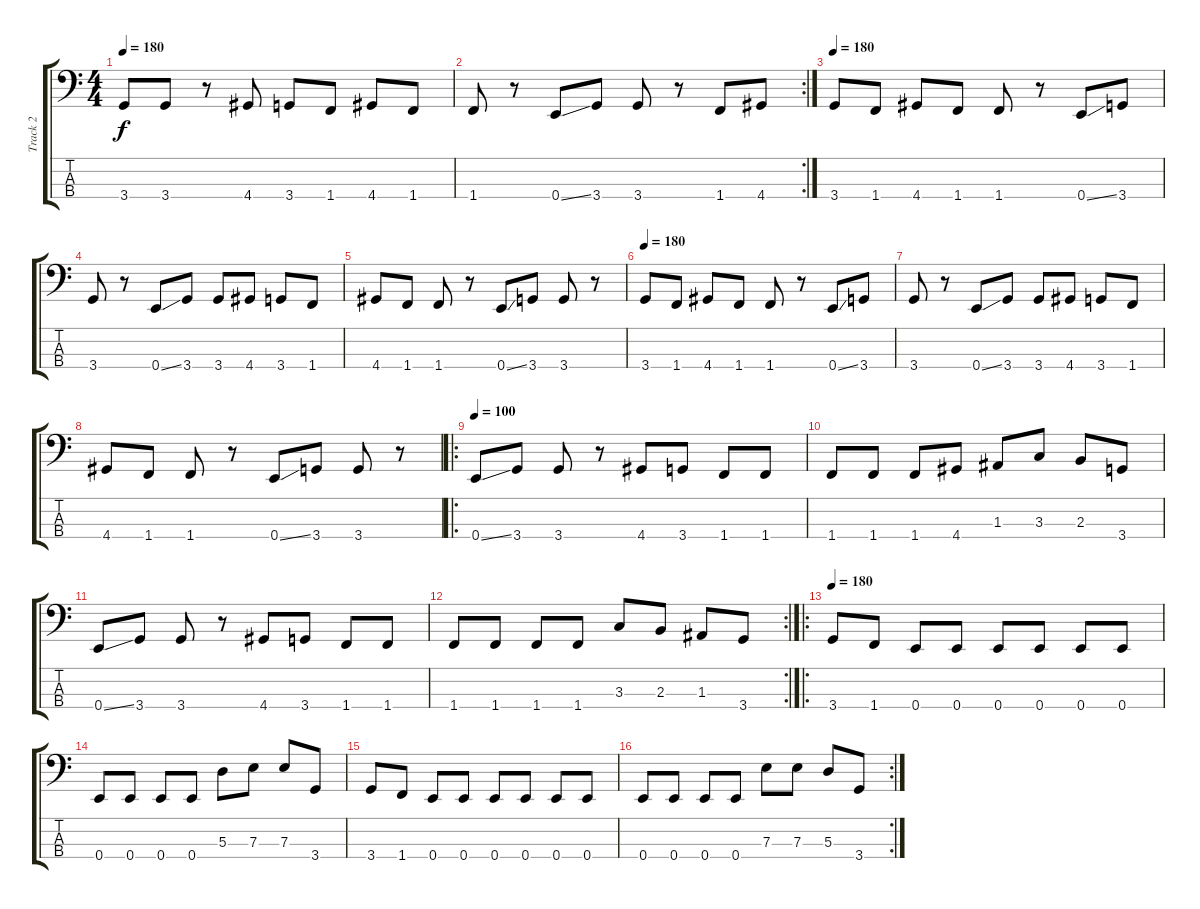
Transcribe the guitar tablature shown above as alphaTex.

\track ("Track 2" "Track 2") {instrument electricbasspick}
\staff {score tabs}
\tuning (G2 D2 A1 E1) {hide}
\ts (4 4)
\tempo 180
\clef f4
\ks c
3.4.8{dy f} 3.4.8 r.8 4.4.8 3.4.8 1.4.8 4.4.8 1.4.8 |
\rc 2
1.4.8 r.8 0.4{ss}.8 3.4.8 3.4.8 r.8 1.4.8 4.4.8 |
\tempo 180
3.4.8 1.4.8 4.4.8 1.4.8 1.4.8 r.8 0.4{ss}.8 3.4.8 |
3.4.8 r.8 0.4{ss}.8 3.4.8 3.4.8 4.4.8 3.4.8 1.4.8 |
4.4.8 1.4.8 1.4.8 r.8 0.4{ss}.8 3.4.8 3.4.8 r.8 |
\tempo 180
3.4.8 1.4.8 4.4.8 1.4.8 1.4.8 r.8 0.4{ss}.8 3.4.8 |
3.4.8 r.8 0.4{ss}.8 3.4.8 3.4.8 4.4.8 3.4.8 1.4.8 |
4.4.8 1.4.8 1.4.8 r.8 0.4{ss}.8 3.4.8 3.4.8 r.8 |
\ro
\tempo 100
0.4{ss}.8 3.4.8 3.4.8 r.8 4.4.8 3.4.8 1.4.8 1.4.8 |
1.4.8 1.4.8 1.4.8 4.4.8 1.3.8 3.3.8 2.3.8 3.4.8 |
0.4{ss}.8 3.4.8 3.4.8 r.8 4.4.8 3.4.8 1.4.8 1.4.8 |
\rc 2
1.4.8 1.4.8 1.4.8 1.4.8 3.3.8 2.3.8 1.3.8 3.4.8 |
\ro
\tempo 180
3.4.8 1.4.8 0.4.8 0.4.8 0.4.8 0.4.8 0.4.8 0.4.8 |
0.4.8 0.4.8 0.4.8 0.4.8 5.3.8 7.3.8 7.3.8 3.4.8 |
3.4.8 1.4.8 0.4.8 0.4.8 0.4.8 0.4.8 0.4.8 0.4.8 |
\rc 2
0.4.8 0.4.8 0.4.8 0.4.8 7.3.8 7.3.8 5.3.8 3.4.8
